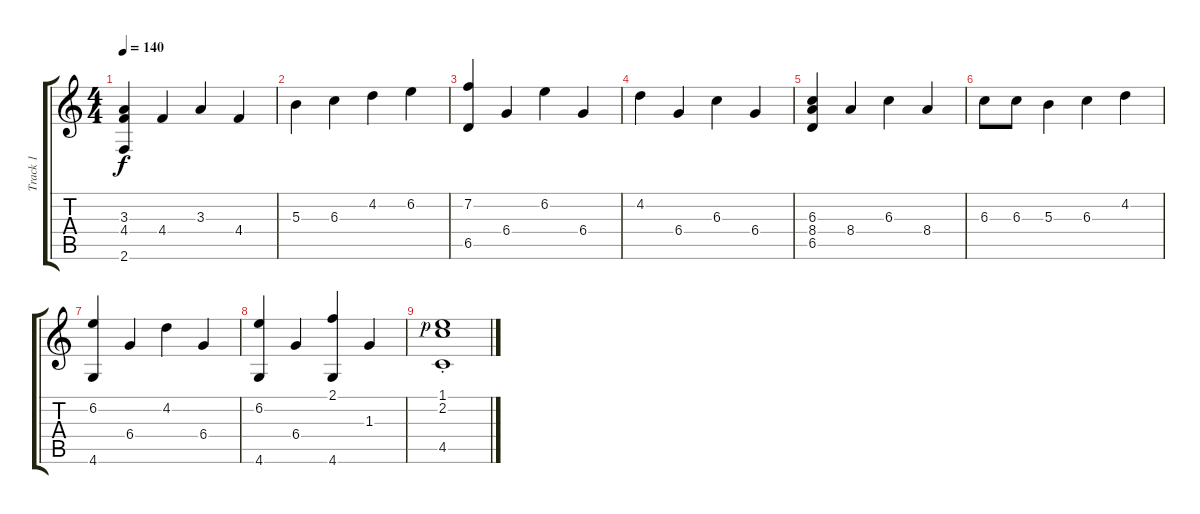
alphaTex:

\track ("Track 1" "Track 1") {instrument acousticguitarnylon}
\staff {score tabs}
\tuning (Eb4 Bb3 Gb3 Db3 Ab2 Eb2) {hide}
\ts (4 4)
\tempo 140
\clef g2
\ks c
(3.3 4.4 2.6).4{dy f} 4.4.4 3.3.4 4.4.4 |
5.3.4 6.3.4 4.2.4 6.2.4 |
(7.2 6.5).4 6.4.4 6.2.4 6.4.4 |
4.2.4 6.4.4 6.3.4 6.4.4 |
(6.3 8.4 6.5).4 8.4.4 6.3.4 8.4.4 |
6.3.8 6.3.8 5.3.4 6.3.4 4.2.4 |
(6.2 4.6).4 6.4.4 4.2.4 6.4.4 |
(6.2 4.6).4 6.4.4 (2.1 4.6).4 1.3.4 |
(1.1{st rf 1} 2.2 4.5).1
